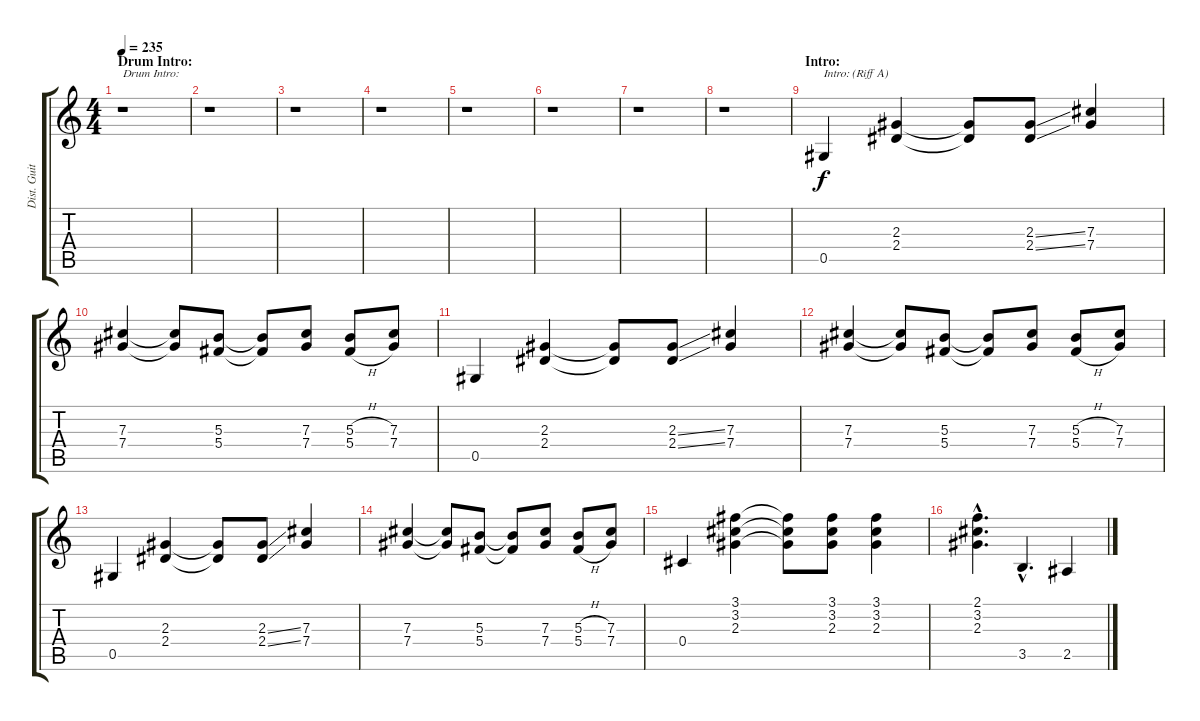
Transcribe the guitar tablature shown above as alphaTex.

\track ("Dist. Guitar 1" "Dist. Guit") {instrument overdrivenguitar}
\staff {score tabs}
\tuning (Eb4 Bb3 Gb3 Db3 Ab2 Eb2) {hide}
\ts (4 4)
\section ("" "Drum Intro:")
\tempo 235
\clef g2
\ks c
r.1{txt "Drum Intro:" dy f instrument overdrivenguitar} |
r.1 |
r.1 |
r.1 |
r.1 |
r.1 |
r.1 |
r.1 |
\section ("" "Intro:")
0.5.4{txt "Intro: (Riff A)" volume 12 instrument overdrivenguitar} (2.3 2.4).4 (2.3{t} 2.4{t}).8 (2.3{ss} 2.4{ss}).8 (7.3 7.4).4 |
(7.3 7.4).4 (7.3{t} 7.4{t}).8 (5.3 5.4).8 (5.3{t} 5.4{t}).8 (7.3 7.4).8 (5.3{h} 5.4{h}).8 (7.3 7.4).8 |
0.5.4 (2.3 2.4).4 (2.3{t} 2.4{t}).8 (2.3{ss} 2.4{ss}).8 (7.3 7.4).4 |
(7.3 7.4).4 (7.3{t} 7.4{t}).8 (5.3 5.4).8 (5.3{t} 5.4{t}).8 (7.3 7.4).8 (5.3{h} 5.4{h}).8 (7.3 7.4).8 |
0.5.4 (2.3 2.4).4 (2.3{t} 2.4{t}).8 (2.3{ss} 2.4{ss}).8 (7.3 7.4).4 |
(7.3 7.4).4 (7.3{t} 7.4{t}).8 (5.3 5.4).8 (5.3{t} 5.4{t}).8 (7.3 7.4).8 (5.3{h} 5.4{h}).8 (7.3 7.4).8 |
0.4.4 (3.1 3.2 2.3).4 (3.1{t} 3.2{t} 2.3{t}).8 (3.1 3.2 2.3).8 (3.1 3.2 2.3).4 |
(2.1{hac} 3.2{hac} 2.3{hac}).4{d} 3.5{hac}.4{d} 2.5.4
